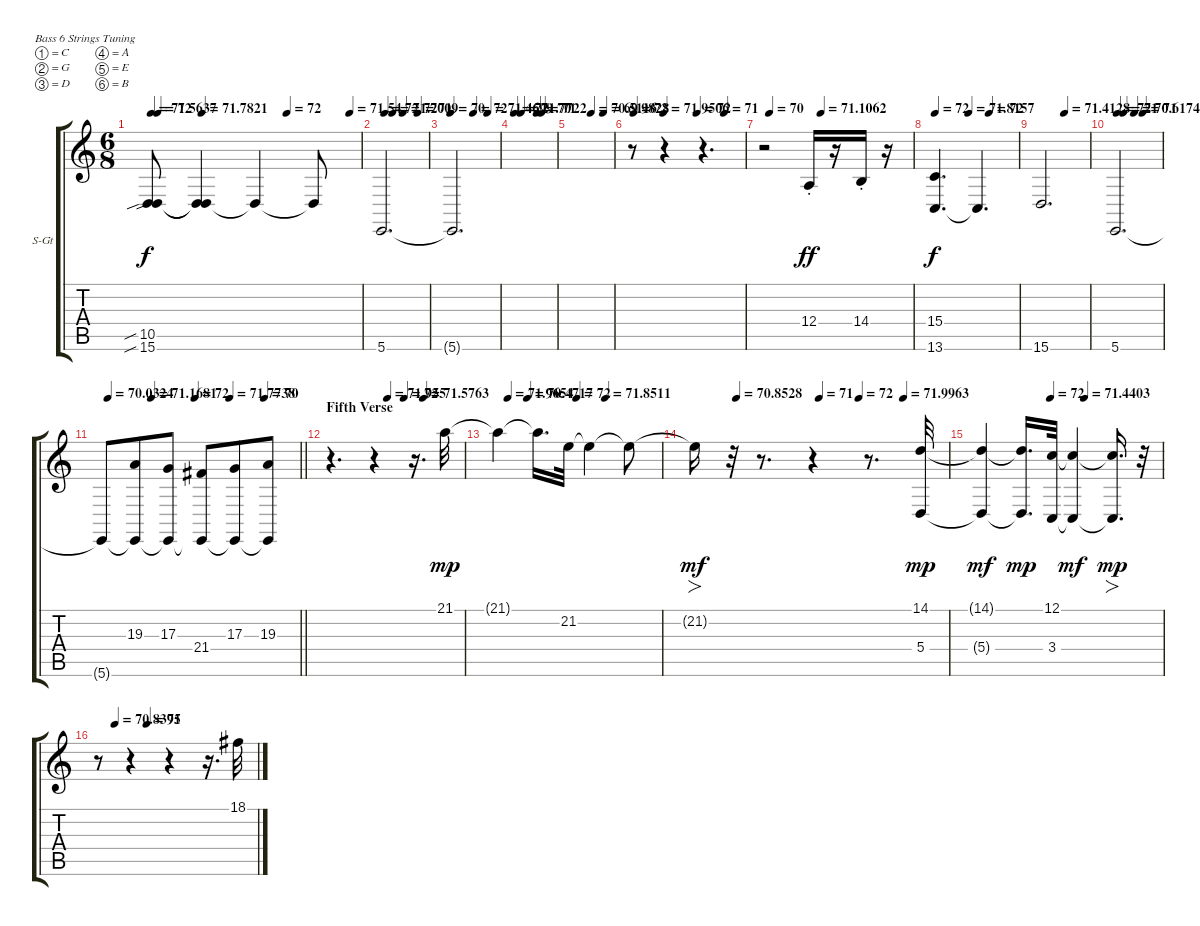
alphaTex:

\bracketExtendMode groupsimilarinstruments
\firstSystemTrackNameOrientation horizontal
\otherSystemsTrackNameOrientation horizontal
\track ("Cello" "S-Gt") {instrument acousticguitarsteel}
\staff {score tabs}
\tuning (C3 G2 D2 A1 E1 B0)
\ts (6 8)
\tempo
71.5637
\tempo (72 0.03125)
\tempo (71.7821 0.24375)
\tempo (72 0.65)
\tempo (71.54 0.95)
\accidentals auto
\clef g2
\ottava regular
\simile none
\scale
0.333333
\ks c
(15.6{sib} 10.5{sib}).8{dy f} (15.6{t} 10.5{t}).4 15.6{t}.4 15.6{t}.8 |
\tempo (72 0.09375)
\tempo (71.7009 0.2625)
\tempo (72 0.4875)
\tempo (71 0.79375)
\scale
0.333333 5.6.2{d} |
\tempo 70
\tempo (72 0.46875)
\tempo (71.4699 0.7625)
\scale
0.333333 5.6{t}.2{d} |
\tempo (72 0.0375)
\tempo (71.7722 0.19375)
\tempo (70 0.5625)
\tempo (71 0.675)
\scale
0.333333 |
\tempo (70.5116 0.49375)
\tempo (69.9828 0.78125)
\scale
0.333333 |
\tempo (72 0.025)
\tempo (71.9506 0.2875)
\tempo (72 0.58125)
\tempo (71 0.825)
\scale
0.333333 r.8 r.4 r.4{d} |
\tempo (70 0.04375)
\tempo (71.1062 0.3875)
\scale
0.333333 r.2 12.4{st}.16{dy ff} r.16 14.4{st}.16 r.16 |
\tempo (72 0.01875)
\tempo (71.8157 0.41875)
\tempo (72 0.6625)
\scale
0.333333 (13.6 15.4).4{d dy f} 13.6{t}.4{d} |
\tempo (71.4128 0.5)
\scale
0.333333 15.6.2{d} |
\tempo (72 0.06875)
\tempo (71 0.20625)
\tempo (70.6174 0.43125)
\tempo (71 0.6125)
\scale
0.333333 5.6.2{d} |
\tempo (70.0324 0.0375)
\tempo (71.1681 0.25625)
\tempo (72 0.475)
\tempo (71.7738 0.65)
\tempo (70 0.825)
\scale
0.333333
\barLineRight lightlight
5.6{t}.8 (19.3 5.6{t}).8 (17.3 5.6{t}).8 (21.4 5.6{t}).8 (17.3 5.6{t}).8 (19.3 5.6{t}).8 |
\section ("" "Fifth Verse")
\tempo (71.955 0.43125)
\tempo (72 0.55625)
\tempo (71.5763 0.7)
\scale
0.333333 r.4{d} r.4 r.16{d} 21.1.32{dy mp} |
\tempo (71.9654 0.06875)
\tempo (70.4717 0.1875)
\tempo (72 0.4875)
\tempo (71.8511 0.6625)
\scale
0.333333 21.1{t}.4 21.1{t}.16{d} 21.2.32 21.2{t}.4 21.2{t}.8 |
\tempo (70.8528 0.16875)
\tempo (71 0.49375)
\tempo (72 0.65)
\tempo (71.9963 0.825)
\scale
0.333333 21.2{t}.16{fo dy mf} r.32 r.8{d} r.4 r.8{d} (14.1 5.4).32{dy mp} |
\tempo (72 0.3875)
\tempo (71.4403 0.575)
\scale
0.333333 (14.1{t} 5.4{t}).4{dy mf} (14.1{t} 5.4{t}).16{d dy mp} (12.1 3.4).32 (12.1{t} 3.4{t}).4{dy mf} (12.1{t} 3.4{t}).16{fo d dy mp} r.32 |
\tempo (70.8395 0.1125)
\tempo (71 0.3125)
\scale
0.333333 r.8 r.4 r.4 r.16{d} 18.1.32
